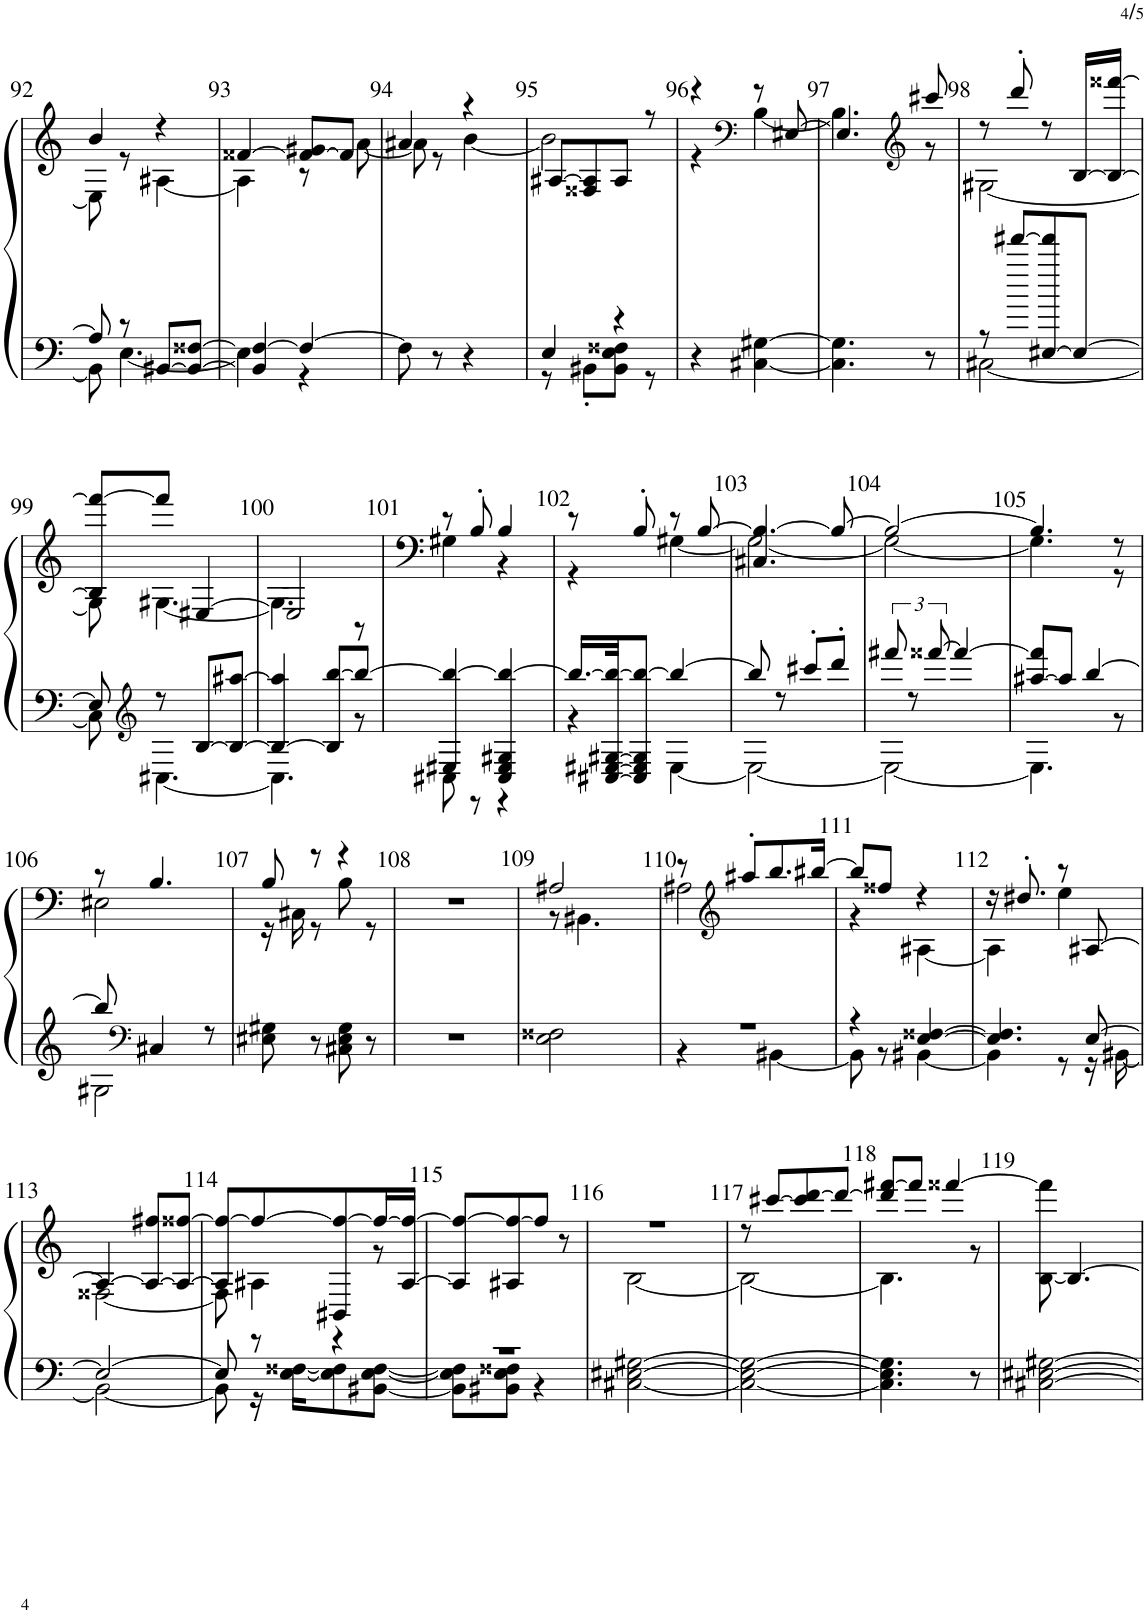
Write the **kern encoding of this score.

**kern	**kern
*part1	*part1
*staff2	*staff1
*I"ピアノ	*
!!LO:PB:g=z
*clefF4	*clefG2
*k[]	*k[]
*M4/8	*M4/8
=92	=92
*^	*^
8A#/]	8BB#\]	4b/	8E\]
8r	[4.E\	.	8r
[8BB#X/L	.	4r	[4A#X\
8BB#/_ [8F##X/J	.	.	.
=93	=93	=93	=93
4BB#/] 4F##/_	4E\]	[4f##X/	4A#\]
4F##/_	4r	8f##/_ 8g#X/L	8r
.	.	8f##/J]	[8a\
*v	*v	*	*
=94	=94	=94
8F##\]	4a#X/	8a\]
8r	.	8r
4r	4r	[4b\
=95	=95	=95
*^	*	*
4E/	8r	[8A#X/L	2b\]
.	8BB#X'\L	8F##X/ 8A#/]	.
4r	8BB#\ 8E\ 8F##X\J	8A#/J	.
.	8r	8r	.
*v	*v	*	*
=96	=96	=96
4r	4r	4r
*	*clefF4	*
[4C#X\ [4G#X\	8r	[4B\
.	[8E#X/	.
=97	=97	=97
4.C#\] 4.G#\]	4.E#/]	4.B\]
*	*clefG2	*
8r	8ccc#X/	8r
=98	=98	=98
*^	*	*
8r	[2C#X\	8r	[2G#X\
[8fff#X/L	.	8ddd'/	.
[8E#X/ 8fff#/]	.	8r	.
8E#/J_	.	[16B/LL	.
.	.	16B/_ [16fff##X/JJ	.
!!LO:LB:g=z	!!
=99	=99	=99	=99
8E#/]	8C#\]	8B/] 8fff##/_L	8G#\]
*clefG2	*	*	*
8r	[4.C#X\	8fff##/J]	[4.G#X\
[8B/L	.	[4E#X/	.
8B/_ [8aa#X/J	.	.	.
=100	=100	=100	=100
4B/_ 4aa#/]	4.C#\]	2E#/]	4.G#\]
8B/] [8bb/L	.	.	.
8bb/J_	8r	.	8r
=101	=101	=101	=101
4E#X/ 4bb/_	8C#X\	8r	4G#X\
.	8r	8B'/	.
4C#/ 4E#/ 4G#X/ 4bb/_	4r	4B/	4r
=102	=102	=102	=102
16.bb/LL_	4r	8r	4r
[32C#X/ [32E#X/ [32G#X/ 32bb/_JK	.	.	.
8C#/] 8E#/] 8G#/] 8bb/_J	.	8B'/	.
4bb/_	[4E#\	8r	[4G#X\
.	.	[8B/	.
=103	=103	=103	=103
8bb/]	2E#\_	4.C#X/ 4.B/_	2G#\_
8r	.	.	.
8ccc#X'/L	.	.	.
8ddd'/J	.	8B/_	.
=104	=104	=104	=104
12fff#X/	2E#\_	2B/_	2G#\_
12r	.	.	.
[12fff##X/	.	.	.
4fff##/_	.	.	.
=105	=105	=105	=105
[8aa#X/ 8fff##/]L	4.E#\]	4.B/]	4.G#\]
8aa#/J]	.	.	.
[4bb/	.	.	.
.	8r	8r	8r
!!LO:LB:g=z	!!
=106	=106	=106	=106
8bb/]	2G#X\	8r	2E#X\
*clefF4	*	*	*
4C#X/	.	4.B/	.
8r	.	.	.
*v	*v	*	*
=107	=107	=107
8E#X\ 8G#X\	8B/	16r
.	.	16C#X\
8r	8r	8r
8C#X\ 8E#\ 8G#\	4r	8B\
8r	.	8r
*	*v	*v
=108	=108
2r	2r
=109	=109
*	*^
2E\ 2F##X\	2A#X/	8r
.	.	4.BB#X\
=110	=110	=110
*^	*	*
2r	4r	8r	2A#X\
*	*	*clefG2	*
.	.	8aa#X'/L	.
.	[4BB#X\	8.bb/	.
.	.	[16bb#X/Jk	.
=111	=111	=111	=111
4r	8BB#\]	8bb#/L]	4r
.	8r	8ff##X/J	.
[4E/ [4F##X/	[4BB#X\	4r	[4A#X\
=112	=112	=112	=112
4.E/] 4.F##/]	4BB#\]	16r	4A#\]
.	.	8.dd#X'/	.
.	8r	8r	4ee\
[8E/	16r	[8A#X/	.
.	[16BB#X\	.	.
!!LO:LB:g=z	!!
=113	=113	=113	=113
2E/_	2BB#\_	4A#/_	[2F##X\
.	.	8A#/_ 8ff#X/L	.
.	.	8A#/_ [8ff##X/J	.
=114	=114	=114	=114
8E/]	8BB#\]	8A#/] 8ff##/_L	8F##\]
8r	16r	8ff##/_	4A#X\
.	[16E\ [16F##X\KL	.	.
4r	8E\] 8F##\]	8BB#X/ 8ff##/_	.
.	[8BB#X\ [8E\ [8F##\J	16ff##/L_	8r
.	.	[16A#/ 16ff##/_JJ	.
*	*	*v	*v
=115	=115	=115
2r	8BB#\] 8E\] 8F##\]L	8A#/] 8ff##/_L
.	8BB#X\ 8E\ 8F##X\J	8A#X/ 8ff##/_
.	4r	8ff##/J]
.	.	8r
*v	*v	*
=116	=116
*	*^
[2C#X\ [2E#X\ [2G#X\	2r	[2B\
=117	=117	=117
2C#\_ 2E#\_ 2G#\_	8r	2B\_
.	[8ccc#X/L	.
.	8ccc#/] [8ddd/	.
.	8ddd/J_	.
=118	=118	=118
4.C#\] 4.E#\] 4.G#\]	8ddd/] [8fff#X/L	4.B\]
.	8fff#/J]	.
.	[4fff##X/	.
8r	.	8r
*	*v	*v
=119	=119
[2C#X\ [2E#X\ [2G#X\	[8B\ 8fff##\]
.	4.B/_
=	=
*-	*-
